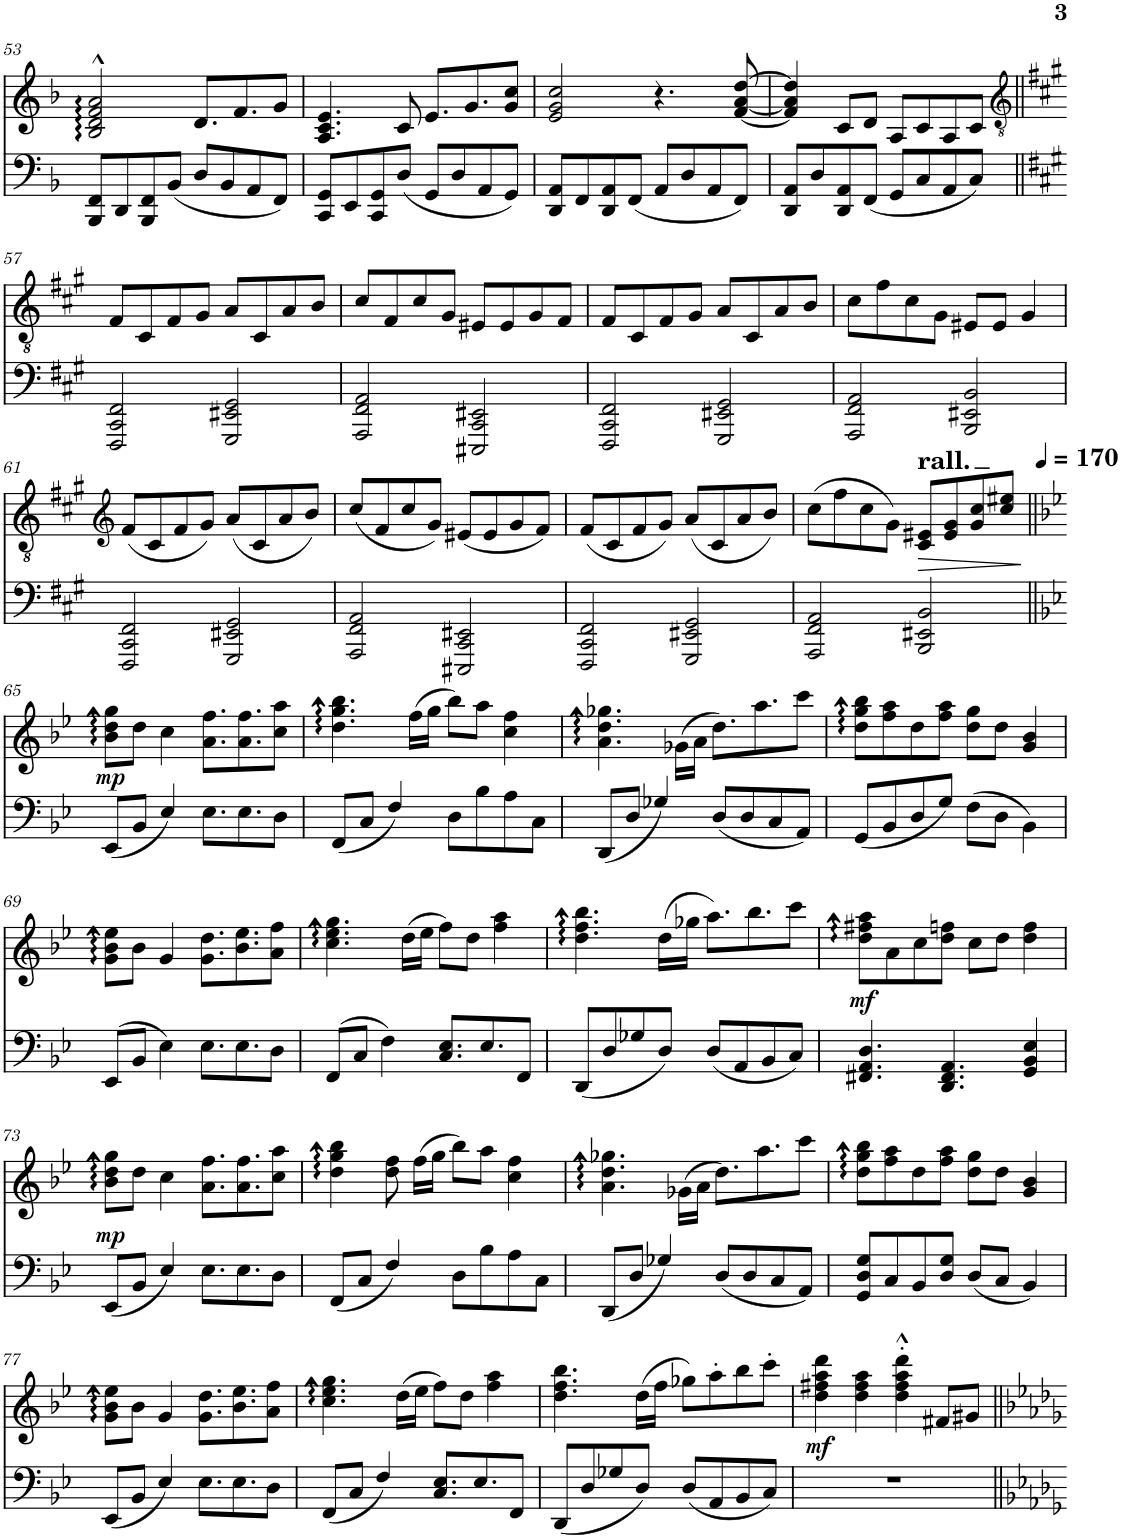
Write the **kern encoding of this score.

**kern	**kern	**dynam
*part2	*part1	*part1
*staff2	*staff1	*staff1
*I"Piano, Left Hand	*I"Piano, Right Hand	*
*I'Pno	*I'Pno	*
!!LO:PB:g=z
*clefF4	*clefG2	*
*k[b-]	*k[b-]	*
*M4/4	*M4/4	*
=53	=53	=53
8BBB-/ 8FF/L	2B-/^^ 2d/^^ 2f/^^ 2a/^^	.
8DD/	.	.
8BBB-/ 8FF/	.	.
(8BB-/J	.	.
8D/L	8.d/L	.
8BB-/	.	.
.	8.f/	.
8AA/	.	.
8FF/J)	8g/J	.
=54	=54	=54
8CC/ 8GG/L	4.A/ 4.c/ 4.e/	.
8EE/	.	.
8CC/ 8GG/	.	.
(8D/J	8c/	.
8GG/L	8.e/L	.
8D/	.	.
.	8.g/	.
8AA/	.	.
8GG/J)	8g/ 8cc/J	.
=55	=55	=55
8DD/ 8AA/L	2e/ 2g/ 2cc/	.
8FF/	.	.
8DD/ 8AA/	.	.
(8FF/J	.	.
8AA/L	4.r	.
8D/	.	.
8AA/	.	.
8FF/J)	[8f/ [8a/ [8dd/	.
=56	=56	=56
8DD/ 8AA/L	4f/] 4a/] 4dd/]	.
8D/	.	.
8DD/ 8AA/	8c/L	.
(8FF/J	8d/J	.
8GG/L	8A/L	.
8C/	8c/	.
8AA/	8A/	.
8C/J)	8c/J	.
!!LO:LB:g=z
=57||	=57||	=57||
*	*clefGv2	*
*k[f#c#g#]	*k[f#c#g#]	*
2FFF#/ 2CC#/ 2FF#/	8F#/L	.
.	8C#/	.
.	8F#/	.
.	8G#/J	.
2GGG#/ 2EE#X/ 2GG#/	8A/L	.
.	8C#/	.
.	8A/	.
.	8B/J	.
=58	=58	=58
2AAA/ 2FF#/ 2AA/	8c#/L	.
.	8F#/	.
.	8c#/	.
.	8G#/J	.
2EEE#X/ 2CC#/ 2EE#X/	8E#X/L	.
.	8E#/	.
.	8G#/	.
.	8F#/J	.
=59	=59	=59
2FFF#/ 2CC#/ 2FF#/	8F#/L	.
.	8C#/	.
.	8F#/	.
.	8G#/J	.
2GGG#/ 2EE#X/ 2GG#/	8A/L	.
.	8C#/	.
.	8A/	.
.	8B/J	.
=60	=60	=60
2AAA/ 2FF#/ 2AA/	8c#\L	.
.	8f#\	.
.	8c#\	.
.	8G#\J	.
2BBB/ 2EE#X/ 2BB/	8E#X/L	.
.	8E#/J	.
.	4G#/	.
!!LO:LB:g=z
=61	=61	=61
*	*clefG2	*
2FFF#/ 2CC#/ 2FF#/	(8f#/L	.
.	8c#/	.
.	8f#/	.
.	8g#/J)	.
2GGG#/ 2EE#X/ 2GG#/	(8a/L	.
.	8c#/	.
.	8a/	.
.	8b/J)	.
=62	=62	=62
2AAA/ 2FF#/ 2AA/	(8cc#/L	.
.	8f#/	.
.	8cc#/	.
.	8g#/J)	.
2EEE#X/ 2CC#/ 2EE#X/	(8e#X/L	.
.	8e#/	.
.	8g#/	.
.	8f#/J)	.
=63	=63	=63
2FFF#/ 2CC#/ 2FF#/	(8f#/L	.
.	8c#/	.
.	8f#/	.
.	8g#/J)	.
2GGG#/ 2EE#X/ 2GG#/	(8a/L	.
.	8c#/	.
.	8a/	.
.	8b/J)	.
=64	=64	=64
*	*^	*
2AAA/ 2FF#/ 2AA/	(8cc#\L	2...ryy	.
.	8ff#\	.	.
.	8cc#\	.	.
.	8g#\J)	.	.
!	!LO:TX:a:t=rall.	!	!
2BBB/ 2EE#X/ 2BB/	8c#/ 8e#X/L	.	.
!	!	!	!LO:HP:b
.	8e#/ 8g#/	.	>
.	8g#/ 8cc#/	.	.
.	8cc#/ 8ee#X/J	.	.
*	*MM170	*	*
.	.	16ryy	.
.	.	.	]
*	*v	*v	*
!!LO:LB:g=z
=65||	=65||	=65||
*k[b-e-]	*k[b-e-]	*
*	*^	*
!	!	!	!LO:DY:b
*	*v	*v	*
(8EE-/L	8b-\ 8dd\ 8gg\L	mp
8BB-/J	8dd\J	.
4E-/)	4cc\	.
8.E-\L	8.a\ 8.ff\L	.
8.E-\	8.a\ 8.ff\	.
8D\J	8cc\ 8aa\J	.
=66	=66	=66
(8FF/L	4.dd\ 4.gg\ 4.bb-\	.
8C/J	.	.
4F/)	.	.
.	(16ff\LL	.
.	16gg\JJ	.
8D\L	8bb-\L)	.
8B-\	8aa\J	.
8A\	4cc\ 4ff\	.
8C\J	.	.
=67	=67	=67
(8DD/L	4.a\ 4.dd\ 4.gg-X\	.
8D/J	.	.
4G-X/)	.	.
.	(16g-X\LL	.
.	16a\JJ	.
(8D/L	8.dd\L)	.
8D/	.	.
.	8.aa\	.
8C/	.	.
8AA/J)	8ccc\J	.
=68	=68	=68
(8GG/L	8dd\ 8gg\ 8bb-\L	.
8BB-/	8ff\ 8aa\	.
8D/	8dd\	.
8G/J)	8ff\ 8aa\J	.
(8F\L	8dd\ 8gg\L	.
8D\J	8dd\J	.
4BB-\)	4g/ 4b-/	.
!!LO:LB:g=z
=69	=69	=69
(8EE-/L	8g\ 8b-\ 8ee-\L	.
8BB-/J	8b-\J	.
4E-\)	4g/	.
8.E-\L	8.g\ 8.dd\L	.
8.E-\	8.b-\ 8.ee-\	.
8D\J	8a\ 8ff\J	.
=70	=70	=70
(8FF/L	4.cc\ 4.ee-\ 4.gg\	.
8C/J	.	.
4F\)	.	.
.	(16dd\LL	.
.	16ee-\JJ	.
8.C/ 8.E-/L	8ff\L)	.
.	8dd\J	.
8.E-/	.	.
.	4ff\ 4aa\	.
8FF/J	.	.
=71	=71	=71
(8DD/L	4.dd\ 4.ff\ 4.bb-\	.
8D/	.	.
8G-X/	.	.
8D/J)	(16dd\LL	.
.	16gg-X\JJ	.
(8D/L	8.aa\L)	.
8AA/	.	.
.	8.bb-\	.
8BB-/	.	.
8C/J)	8ccc\J	.
=72	=72	=72
!	!	!LO:DY:b
4.FF#X/ 4.AA/ 4.D/	8dd\ 8ff#X\ 8aa\L	mf
.	8a\	.
.	8cc\	.
4.DD/ 4.FF#/ 4.AA/	8dd\ 8ffn\J	.
.	8cc\L	.
.	8dd\J	.
4GG/ 4BB-/ 4E-/	4dd\ 4ff\	.
!!LO:LB:g=z
=73	=73	=73
!	!	!LO:DY:b
(8EE-/L	8b-\ 8dd\ 8gg\L	mp
8BB-/J	8dd\J	.
4E-/)	4cc\	.
8.E-\L	8.a\ 8.ff\L	.
8.E-\	8.a\ 8.ff\	.
8D\J	8cc\ 8aa\J	.
=74	=74	=74
(8FF/L	4dd\ 4gg\ 4bb-\	.
8C/J	.	.
4F/)	8dd\ 8ff\	.
.	(16ff\LL	.
.	16gg\JJ	.
8D\L	8bb-\L)	.
8B-\	8aa\J	.
8A\	4cc\ 4ff\	.
8C\J	.	.
=75	=75	=75
(8DD/L	4.a\ 4.dd\ 4.gg-X\	.
8D/J	.	.
4G-X/)	.	.
.	(16g-X\LL	.
.	16a\JJ	.
(8D/L	8.dd\L)	.
8D/	.	.
.	8.aa\	.
8C/	.	.
8AA/J)	8ccc\J	.
=76	=76	=76
8GG/ 8D/ 8G/L	8dd\ 8gg\ 8bb-\L	.
8C/	8ff\ 8aa\	.
8BB-/	8dd\	.
8D/ 8G/J	8ff\ 8aa\J	.
(8D/L	8dd\ 8gg\L	.
8C/J	8dd\J	.
4BB-/)	4g/ 4b-/	.
!!LO:LB:g=z
=77	=77	=77
(8EE-/L	8g\ 8b-\ 8ee-\L	.
8BB-/J	8b-\J	.
4E-/)	4g/	.
8.E-\L	8.g\ 8.dd\L	.
8.E-\	8.b-\ 8.ee-\	.
8D\J	8a\ 8ff\J	.
=78	=78	=78
(8FF/L	4.cc\ 4.ee-\ 4.gg\	.
8C/J	.	.
4F/)	.	.
.	(16dd\LL	.
.	16ee-\JJ	.
8.C/ 8.E-/L	8ff\L)	.
.	8dd\J	.
8.E-/	.	.
.	4ff\ 4aa\	.
8FF/J	.	.
=79	=79	=79
(8DD/L	4.dd\ 4.ff\ 4.bb-\	.
8D/	.	.
8G-X/	.	.
8D/J)	(16dd\LL	.
.	16ff\JJ	.
(8D/L	8gg-X\L)	.
8AA/	8aa'\	.
8BB-/	8bb-\	.
8C/J)	8ccc'\J	.
=80	=80	=80
!	!	!LO:DY:b
1r	4dd\ 4ff#X\ 4aa\ 4ddd\	mf
.	4dd\ 4ff#\ 4aa\	.
.	4dd\'^^ 4ff#\'^^ 4aa\'^^ 4ddd\'^^	.
.	8f#X/L	.
.	8g#X/J	.
=||	=||	=||
*-	*-	*-
